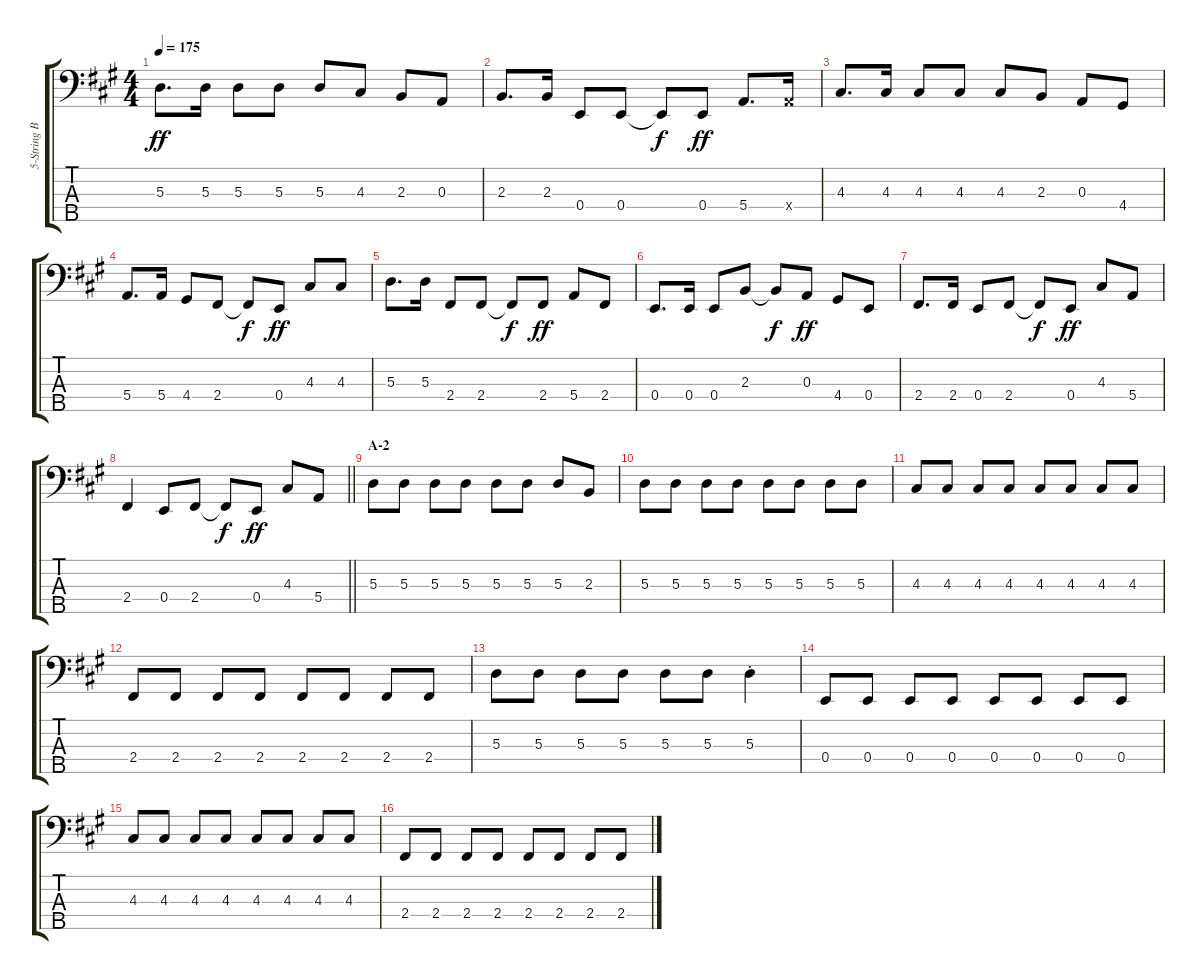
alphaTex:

\track ("5-String Bass" "5-String B") {instrument electricbasspick}
\staff {score tabs}
\tuning (G2 D2 A1 E1 B0) {hide}
\ts (4 4)
\tempo 175
\clef f4
\ks a
5.3.8{d dy ff} 5.3.16 5.3.8 5.3.8 5.3.8 4.3.8 2.3.8 0.3.8 |
2.3.8{d} 2.3.16 0.4.8 0.4.8 0.4{t}.8{dy f} 0.4.8{dy ff} 5.4.8{d} 5.4{x}.16 |
4.3.8{d} 4.3.16 4.3.8 4.3.8 4.3.8 2.3.8 0.3.8 4.4.8 |
5.4.8{d} 5.4.16 4.4.8 2.4.8 2.4{t}.8{dy f} 0.4.8{dy ff} 4.3.8 4.3.8 |
5.3.8{d} 5.3.16 2.4.8 2.4.8 2.4{t}.8{dy f} 2.4.8{dy ff} 5.4.8 2.4.8 |
0.4.8{d} 0.4.16 0.4.8 2.3.8 2.3{t}.8{dy f} 0.3.8{dy ff} 4.4.8 0.4.8 |
2.4.8{d} 2.4.16 0.4.8 2.4.8 2.4{t}.8{dy f} 0.4.8{dy ff} 4.3.8 5.4.8 |
\barLineRight lightlight
2.4.4 0.4.8 2.4.8 2.4{t}.8{dy f} 0.4.8{dy ff} 4.3.8 5.4.8 |
\section ("" "A-2")
5.3.8 5.3.8 5.3.8 5.3.8 5.3.8 5.3.8 5.3.8 2.3.8 |
5.3.8 5.3.8 5.3.8 5.3.8 5.3.8 5.3.8 5.3.8 5.3.8 |
4.3.8 4.3.8 4.3.8 4.3.8 4.3.8 4.3.8 4.3.8 4.3.8 |
2.4.8 2.4.8 2.4.8 2.4.8 2.4.8 2.4.8 2.4.8 2.4.8 |
5.3.8 5.3.8 5.3.8 5.3.8 5.3.8 5.3.8 5.3{st}.4 |
0.4.8 0.4.8 0.4.8 0.4.8 0.4.8 0.4.8 0.4.8 0.4.8 |
4.3.8 4.3.8 4.3.8 4.3.8 4.3.8 4.3.8 4.3.8 4.3.8 |
2.4.8 2.4.8 2.4.8 2.4.8 2.4.8 2.4.8 2.4.8 2.4.8
